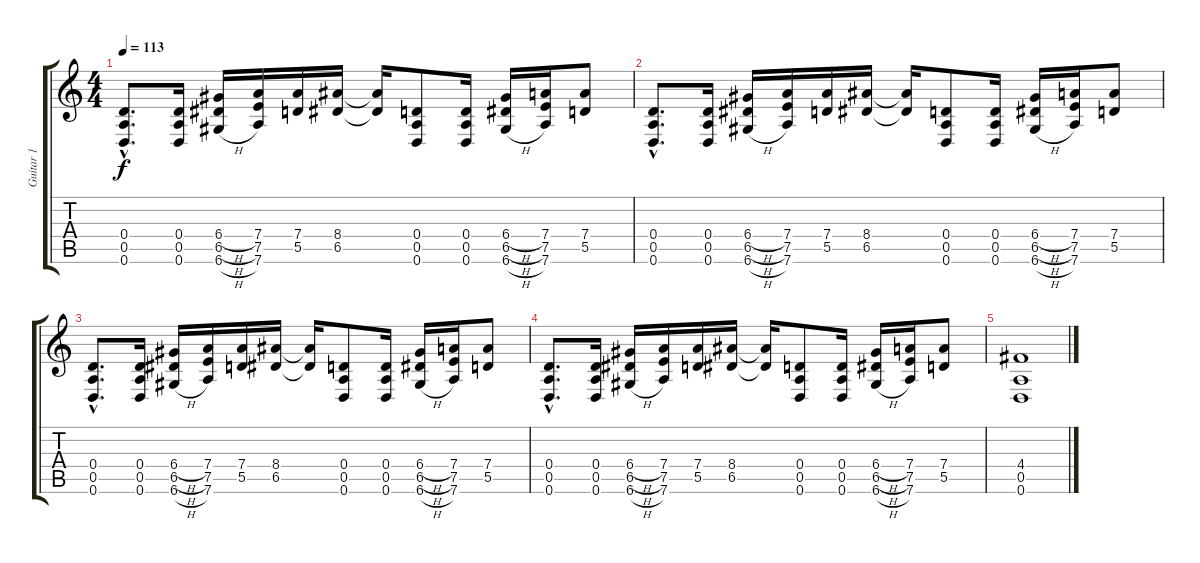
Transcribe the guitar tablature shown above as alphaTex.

\track ("Guitar 1" "Guitar 1") {instrument distortionguitar}
\staff {score tabs}
\tuning (E4 B3 G3 D3 A2 D2) {hide}
\ts (4 4)
\tempo 113
\clef g2
\ks c
(0.4{hac} 0.5{hac} 0.6{hac}).8{d dy f} (0.4 0.5 0.6).16 (6.4{h} 6.5{h} 6.6{h}).16 (7.4 7.5 7.6).16 (7.4 5.5).16 (8.4 6.5).16 (8.4{t} 6.5{t}).16 (0.4 0.5 0.6).8 (0.4 0.5 0.6).16 (6.4{h} 6.5{h} 6.6{h}).16 (7.4 7.5 7.6).16 (7.4 5.5).8 |
(0.4{hac} 0.5{hac} 0.6{hac}).8{d} (0.4 0.5 0.6).16 (6.4{h} 6.5{h} 6.6{h}).16 (7.4 7.5 7.6).16 (7.4 5.5).16 (8.4 6.5).16 (8.4{t} 6.5{t}).16 (0.4 0.5 0.6).8 (0.4 0.5 0.6).16 (6.4{h} 6.5{h} 6.6{h}).16 (7.4 7.5 7.6).16 (7.4 5.5).8 |
(0.4{hac} 0.5{hac} 0.6{hac}).8{d} (0.4 0.5 0.6).16 (6.4{h} 6.5{h} 6.6{h}).16 (7.4 7.5 7.6).16 (7.4 5.5).16 (8.4 6.5).16 (8.4{t} 6.5{t}).16 (0.4 0.5 0.6).8 (0.4 0.5 0.6).16 (6.4{h} 6.5{h} 6.6{h}).16 (7.4 7.5 7.6).16 (7.4 5.5).8 |
(0.4{hac} 0.5{hac} 0.6{hac}).8{d} (0.4 0.5 0.6).16 (6.4{h} 6.5{h} 6.6{h}).16 (7.4 7.5 7.6).16 (7.4 5.5).16 (8.4 6.5).16 (8.4{t} 6.5{t}).16 (0.4 0.5 0.6).8 (0.4 0.5 0.6).16 (6.4{h} 6.5{h} 6.6{h}).16 (7.4 7.5 7.6).16 (7.4 5.5).8 |
(4.4 0.5 0.6).1
